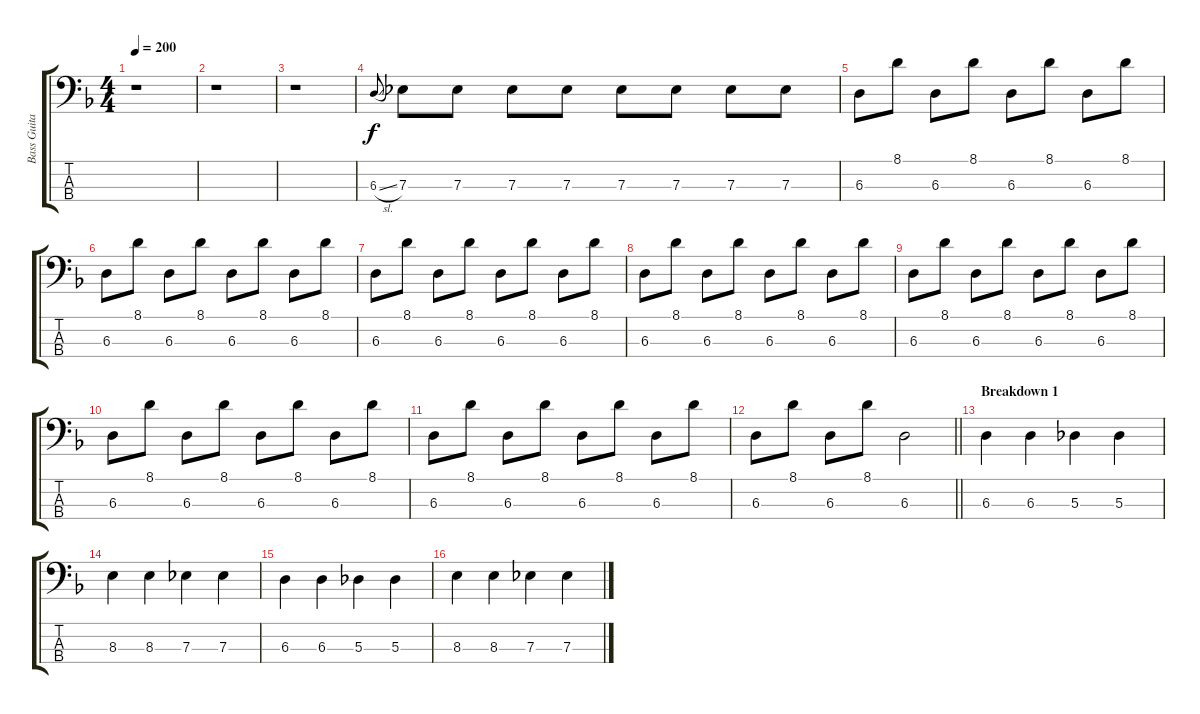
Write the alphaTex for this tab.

\track ("Bass Guitar" "Bass Guita") {instrument electricbassfinger}
\staff {score tabs}
\tuning (Gb2 Db2 Ab1 Eb1) {hide}
\ts (4 4)
\tempo 200
\clef f4
\ks dminor
r.1{dy f} |
r.1 |
r.1 |
6.3{sl}.8{gr onbeat} 7.3.8 7.3.8 7.3.8 7.3.8 7.3.8 7.3.8 7.3.8 7.3.8 |
6.3.8 8.1.8 6.3.8 8.1.8 6.3.8 8.1.8 6.3.8 8.1.8 |
6.3.8 8.1.8 6.3.8 8.1.8 6.3.8 8.1.8 6.3.8 8.1.8 |
6.3.8 8.1.8 6.3.8 8.1.8 6.3.8 8.1.8 6.3.8 8.1.8 |
6.3.8 8.1.8 6.3.8 8.1.8 6.3.8 8.1.8 6.3.8 8.1.8 |
6.3.8 8.1.8 6.3.8 8.1.8 6.3.8 8.1.8 6.3.8 8.1.8 |
6.3.8 8.1.8 6.3.8 8.1.8 6.3.8 8.1.8 6.3.8 8.1.8 |
6.3.8 8.1.8 6.3.8 8.1.8 6.3.8 8.1.8 6.3.8 8.1.8 |
\barLineRight lightlight
6.3.8 8.1.8 6.3.8 8.1.8 6.3.2 |
\section ("" "Breakdown 1")
6.3.4 6.3.4 5.3.4 5.3.4 |
8.3.4 8.3.4 7.3.4 7.3.4 |
6.3.4 6.3.4 5.3.4 5.3.4 |
8.3.4 8.3.4 7.3.4 7.3.4
